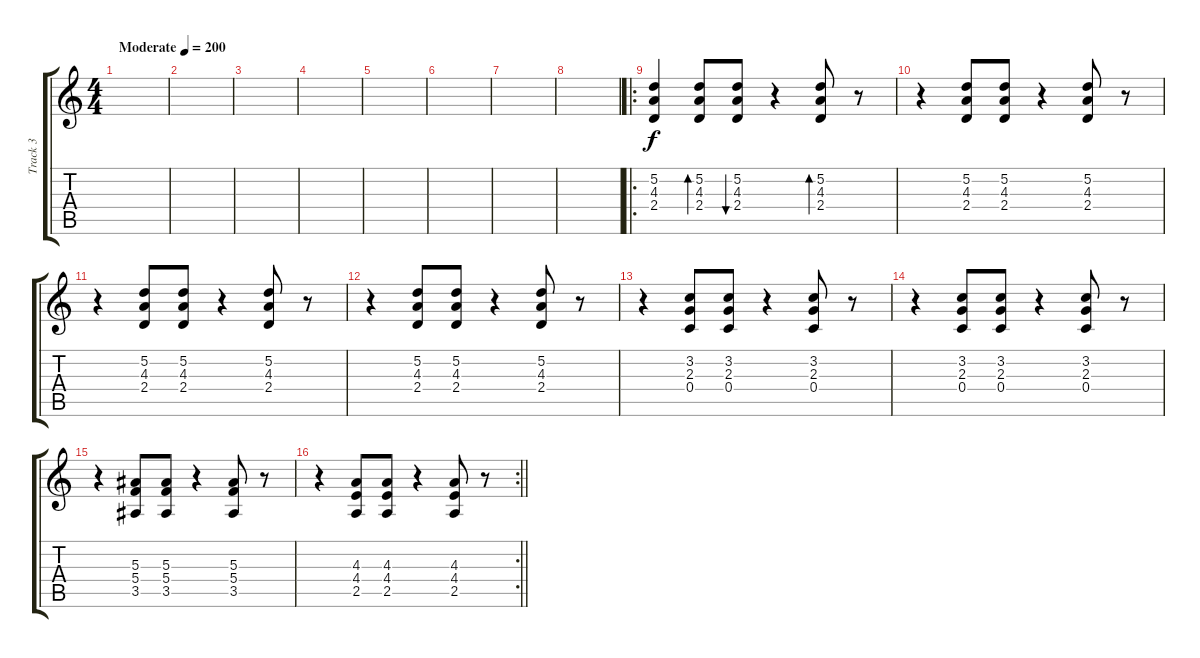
\track ("Track 3" "Track 3") {instrument overdrivenguitar}
\staff {score tabs}
\tuning (D4 A3 F3 C3 G2 D2) {hide}
\ts (4 4)
\tempo (200 "Moderate")
\clef g2
\ks c
|
|
|
|
|
|
|
|
\ro
(5.2 4.3 2.4).4 (5.2 4.3 2.4).8{bd 60} (5.2 4.3 2.4).8{bu 60} r.4 (5.2 4.3 2.4).8{bd 60} r.8 |
r.4 (5.2 4.3 2.4).8 (5.2 4.3 2.4).8 r.4 (5.2 4.3 2.4).8 r.8 |
r.4 (5.2 4.3 2.4).8 (5.2 4.3 2.4).8 r.4 (5.2 4.3 2.4).8 r.8 |
r.4 (5.2 4.3 2.4).8 (5.2 4.3 2.4).8 r.4 (5.2 4.3 2.4).8 r.8 |
r.4 (3.2 2.3 0.4).8 (3.2 2.3 0.4).8 r.4 (3.2 2.3 0.4).8 r.8 |
r.4 (3.2 2.3 0.4).8 (3.2 2.3 0.4).8 r.4 (3.2 2.3 0.4).8 r.8 |
r.4 (5.3 5.4 3.5).8 (5.3 5.4 3.5).8 r.4 (5.3 5.4 3.5).8 r.8 |
\rc 2
\barLineRight lightlight
r.4 (4.3 4.4 2.5).8 (4.3 4.4 2.5).8 r.4 (4.3 4.4 2.5).8 r.8
